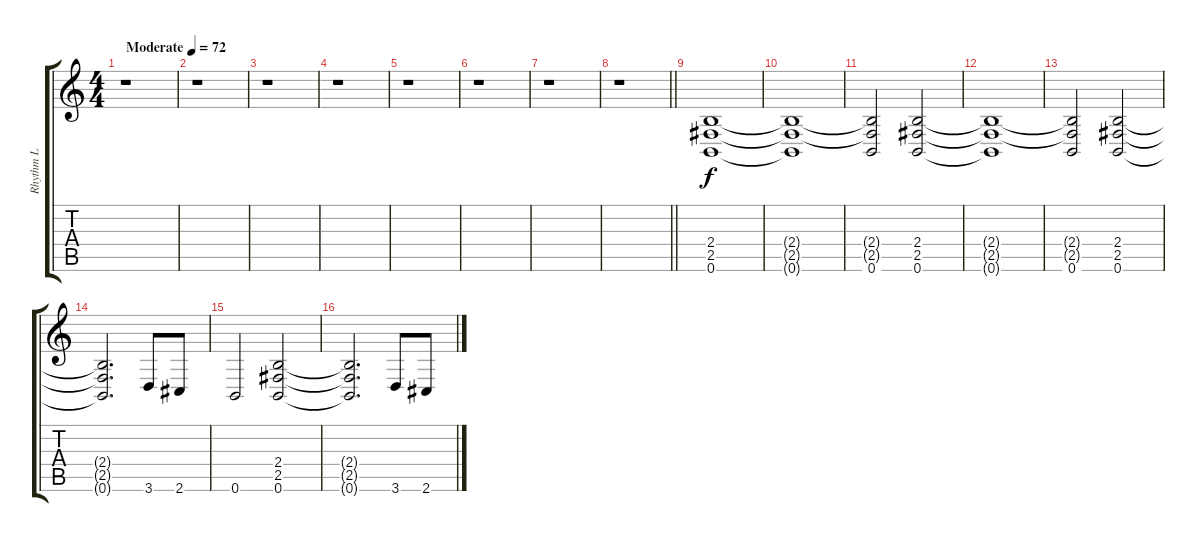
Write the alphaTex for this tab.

\track ("Rhythm L" "Rhythm L") {instrument distortionguitar}
\staff {score tabs}
\tuning (B3 Gb3 D3 A2 E2 B1) {hide}
\ts (4 4)
\tempo (72 "Moderate")
\clef g2
\ks c
r.1{dy f instrument distortionguitar} |
r.1 |
r.1 |
r.1 |
r.1 |
r.1 |
r.1 |
\barLineRight lightlight
r.1 |
(2.4 2.5 0.6).1 |
(2.4{t} 2.5{t} 0.6{t}).1 |
(2.4{t} 2.5{t} 0.6).2 (2.4 2.5 0.6).2 |
(2.4{t} 2.5{t} 0.6{t}).1 |
(2.4{t} 2.5{t} 0.6).2 (2.4 2.5 0.6).2 |
(2.4{t} 2.5{t} 0.6{t}).2{d} 3.6.8 2.6.8 |
0.6.2 (2.4 2.5 0.6).2 |
(2.4{t} 2.5{t} 0.6{t}).2{d} 3.6.8 2.6.8
